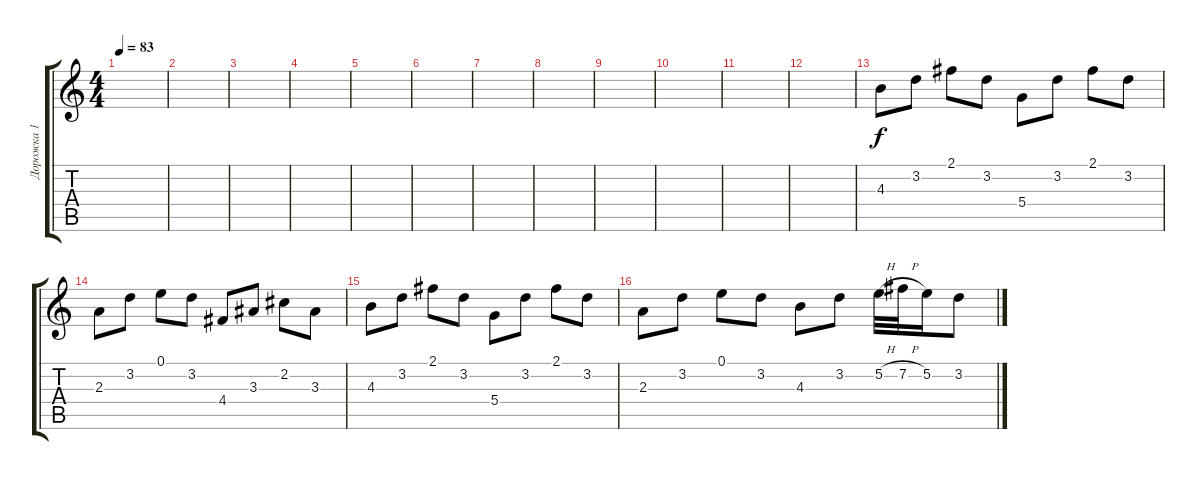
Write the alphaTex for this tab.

\track ("Дорожка 1" "Дорожка 1") {instrument electricguitarclean}
\staff {score tabs}
\tuning (E4 B3 G3 D3 A2 E2) {hide}
\ts (4 4)
\tempo 83
\clef g2
\ks c
|
|
|
|
|
|
|
|
|
|
|
|
4.3.8 3.2.8 2.1.8 3.2.8 5.4.8 3.2.8 2.1.8 3.2.8 |
2.3.8 3.2.8 0.1.8 3.2.8 4.4.8 3.3.8 2.2.8 3.3.8 |
4.3.8 3.2.8 2.1.8 3.2.8 5.4.8 3.2.8 2.1.8 3.2.8 |
2.3.8 3.2.8 0.1.8 3.2.8 4.3.8 3.2.8 5.2{h}.32 7.2{h}.32 5.2.16 3.2.8
